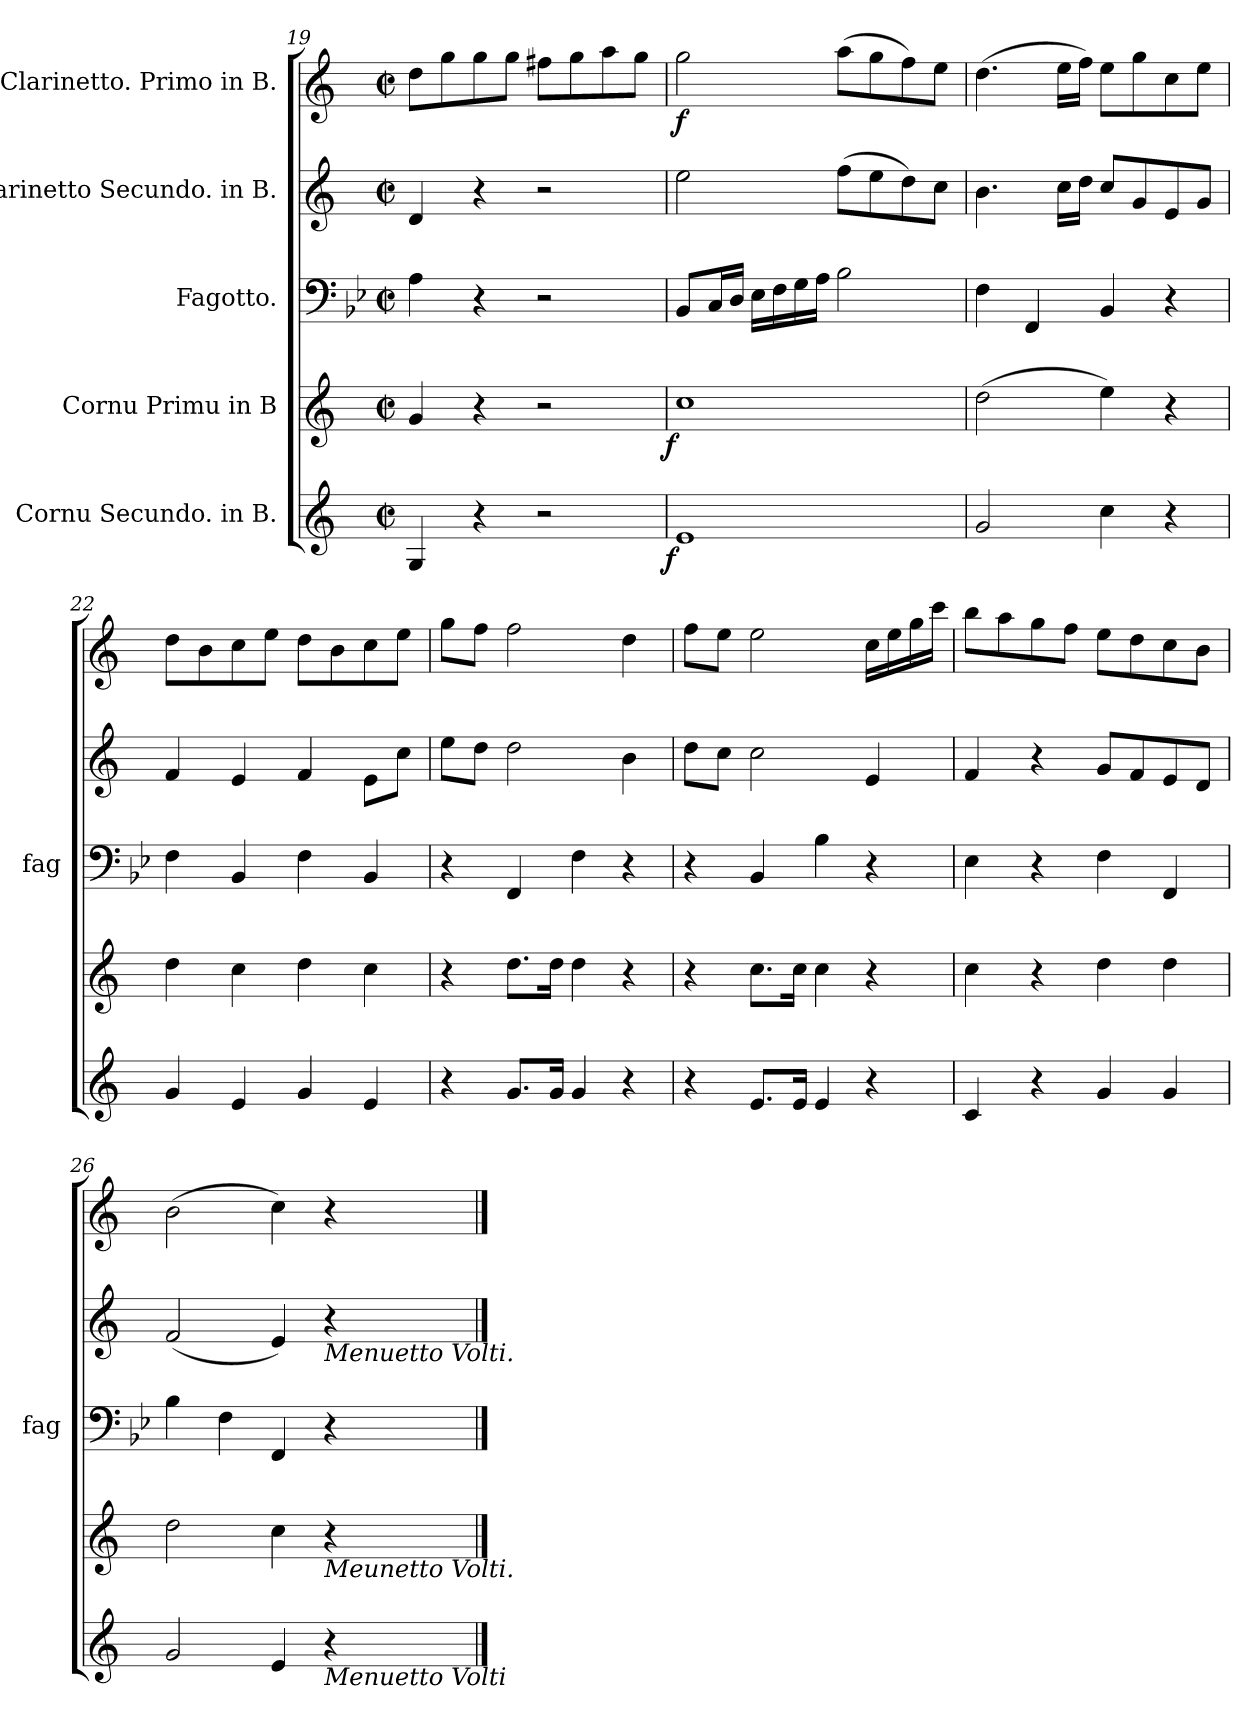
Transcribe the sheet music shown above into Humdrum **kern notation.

**kern	**dynam	**kern	**dynam	**kern	**kern	**kern	**dynam
*part5	*part5	*part4	*part4	*part3	*part2	*part1	*part1
*staff5	*staff5	*staff4	*staff4	*staff3	*staff2	*staff1	*staff1
*I"Cornu Secundo. in B.	*	*I"Cornu Primu in B	*	*I"Fagotto.	*I"Clarinetto Secundo. in B.	*I"Clarinetto. Primo in B.	*
*	*	*	*	*I'fag	*	*	*
*clefG2	*	*clefG2	*	*clefF4	*clefG2	*clefG2	*
*ITrd1c2	*	*ITrd1c2	*	*	*ITrd1c2	*ITrd1c2	*
*k[b-e-]	*	*k[b-e-]	*	*k[b-e-]	*k[b-e-]	*k[b-e-]	*
*B-:	*	*B-:	*	*B-:	*B-:	*B-:	*
*M2/2	*	*M2/2	*	*M2/2	*M2/2	*M2/2	*
*met(c|)	*	*met(c|)	*	*met(c|)	*met(c|)	*met(c|)	*
=19	=19	=19	=19	=19	=19	=19	=19
!	!	!	!	!	!	!	!LO:DY:a:rj
4F/	.	4f/	.	4A\	4c/	8cc\L	p&colon;
.	.	.	.	.	.	8ff\	.
4r	.	4r	.	4r	4r	8ff\	.
.	.	.	.	.	.	8ff\J	.
2r	.	2r	.	2r	2r	8een\L	.
.	.	.	.	.	.	8ff\	.
.	.	.	.	.	.	8gg\	.
.	.	.	.	.	.	8ff\J	.
=20	=20	=20	=20	=20	=20	=20	=20
!	!LO:DY:b:rj	!	!LO:DY:b:rj	!	!	!	!LO:DY:b
1d	f.	1b-	f	8BB-/L	2dd\	2ff\	f
.	.	.	.	16C/L	.	.	.
.	.	.	.	16D/JJ	.	.	.
.	.	.	.	16E-\LL	.	.	.
.	.	.	.	16F\	.	.	.
.	.	.	.	16G\	.	.	.
.	.	.	.	16A\JJ	.	.	.
.	.	.	.	2B-\	(>8ee-\L	(>8gg\L	.
.	.	.	.	.	8dd\	8ff\	.
.	.	.	.	.	8cc\)	8ee-\)	.
.	.	.	.	.	8b-\J	8dd\J	.
=21	=21	=21	=21	=21	=21	=21	=21
2f/	.	(>2cc\	.	4F\	4.a\	(>4.cc\	.
.	.	.	.	4FF/	.	.	.
.	.	.	.	.	16b-\LL	16dd\LL	.
.	.	.	.	.	16cc\JJ	16ee-\JJ)	.
4b-\	.	4dd\)	.	4BB-/	8b-/L	8dd\L	.
.	.	.	.	.	8f/	8ff\	.
4r	.	4r	.	4r	8d/	8b-\	.
.	.	.	.	.	8f/J	8dd\J	.
=22	=22	=22	=22	=22	=22	=22	=22
4f/	.	4cc\	.	4F\	4e-/	8cc\L	.
.	.	.	.	.	.	8a\	.
4d/	.	4b-\	.	4BB-/	4d/	8b-\	.
.	.	.	.	.	.	8dd\J	.
4f/	.	4cc\	.	4F\	4e-/	8cc\L	.
.	.	.	.	.	.	8a\	.
4d/	.	4b-\	.	4BB-/	8d\L	8b-\	.
.	.	.	.	.	8b-\J	8dd\J	.
=23	=23	=23	=23	=23	=23	=23	=23
4r	.	4r	.	4r	8dd\L	8ff\L	.
.	.	.	.	.	8cc\J	8ee-\J	.
8.f/L	.	8.cc\L	.	4FF/	2cc\	2ee-\	.
16f/Jk	.	16cc\Jk	.	.	.	.	.
4f/	.	4cc\	.	4F\	.	.	.
4r	.	4r	.	4r	4a\	4cc\	.
=24	=24	=24	=24	=24	=24	=24	=24
4r	.	4r	.	4r	8cc\L	8ee-\L	.
.	.	.	.	.	8b-\J	8dd\J	.
8.d/L	.	8.b-\L	.	4BB-/	2b-\	2dd\	.
16d/Jk	.	16b-\Jk	.	.	.	.	.
4d/	.	4b-\	.	4B-\	.	.	.
4r	.	4r	.	4r	4d/	16b-\LL	.
.	.	.	.	.	.	16dd\	.
.	.	.	.	.	.	16ff\	.
.	.	.	.	.	.	16bb-\JJ	.
=25	=25	=25	=25	=25	=25	=25	=25
4B-/	.	4b-\	.	4E-\	4e-/	8aa\L	.
.	.	.	.	.	.	8gg\	.
4r	.	4r	.	4r	4r	8ff\	.
.	.	.	.	.	.	8ee-\J	.
4f/	.	4cc\	.	4F\	8f/L	8dd\L	.
.	.	.	.	.	8e-/	8cc\	.
4f/	.	4cc\	.	4FF/	8d/	8b-\	.
.	.	.	.	.	8c/J	8a\J	.
=26	=26	=26	=26	=26	=26	=26	=26
2f/	.	2cc\	.	4B-\	(<2e-/	(>2a\	.
.	.	.	.	4F\	.	.	.
4d/	.	4b-\	.	4FF/	4d/)	4b-\)	.
!	!	!	!	!	!LO:TX:b:i:t=Menuetto Volti.	!	!
!	!	!LO:TX:b:i:t=Meunetto Volti.	!	!	!	!	!
!LO:TX:b:i:t=Menuetto Volti	!	!	!	!	!	!	!
4r	.	4r	.	4r	4r	4r	.
==	==	==	==	==	==	==	==
*-	*-	*-	*-	*-	*-	*-	*-
